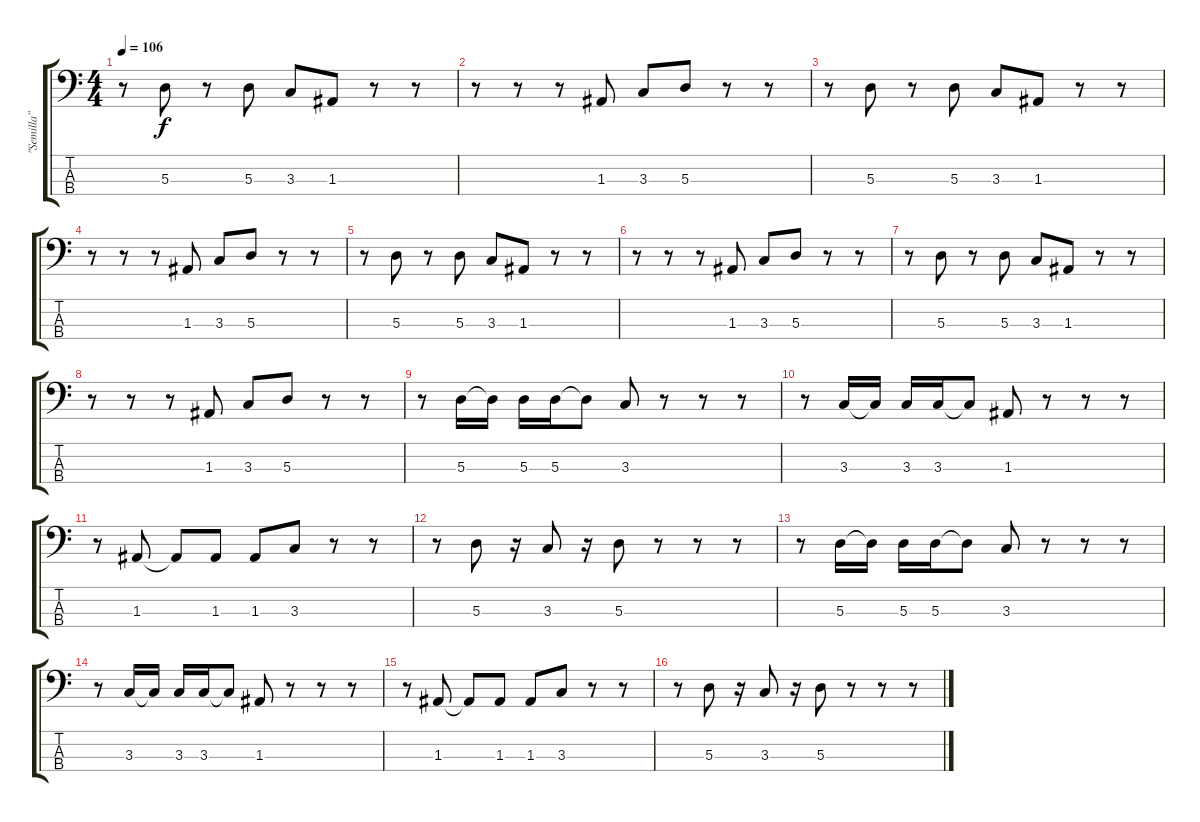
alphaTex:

\track ("\"Semilla\" Bucciarelli" "\"Semilla\" ") {instrument electricbassfinger}
\staff {score tabs}
\tuning (G2 D2 A1 E1) {hide}
\ts (4 4)
\tempo 106
\clef f4
\ks c
r.8{dy f} 5.3.8 r.8 5.3.8 3.3.8 1.3.8 r.8 r.8 |
r.8 r.8 r.8 1.3.8 3.3.8 5.3.8 r.8 r.8 |
r.8 5.3.8 r.8 5.3.8 3.3.8 1.3.8 r.8 r.8 |
r.8 r.8 r.8 1.3.8 3.3.8 5.3.8 r.8 r.8 |
r.8 5.3.8 r.8 5.3.8 3.3.8 1.3.8 r.8 r.8 |
r.8 r.8 r.8 1.3.8 3.3.8 5.3.8 r.8 r.8 |
r.8 5.3.8 r.8 5.3.8 3.3.8 1.3.8 r.8 r.8 |
r.8 r.8 r.8 1.3.8 3.3.8 5.3.8 r.8 r.8 |
r.8 5.3.16 5.3{t}.16 5.3.16 5.3.16 5.3{t}.8 3.3.8 r.8 r.8 r.8 |
r.8 3.3.16 3.3{t}.16 3.3.16 3.3.16 3.3{t}.8 1.3.8 r.8 r.8 r.8 |
r.8 1.3.8 1.3{t}.8 1.3.8 1.3.8 3.3.8 r.8 r.8 |
r.8 5.3.8 r.16 3.3.8 r.16 5.3.8 r.8 r.8 r.8 |
r.8 5.3.16 5.3{t}.16 5.3.16 5.3.16 5.3{t}.8 3.3.8 r.8 r.8 r.8 |
r.8 3.3.16 3.3{t}.16 3.3.16 3.3.16 3.3{t}.8 1.3.8 r.8 r.8 r.8 |
r.8 1.3.8 1.3{t}.8 1.3.8 1.3.8 3.3.8 r.8 r.8 |
r.8 5.3.8 r.16 3.3.8 r.16 5.3.8 r.8 r.8 r.8
